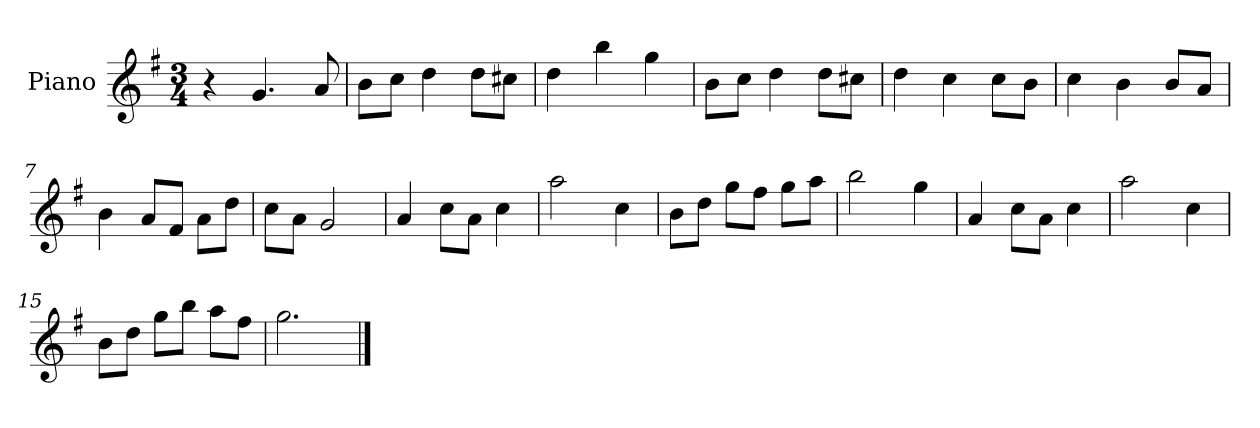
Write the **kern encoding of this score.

**kern
*part1
*staff1
*I"Piano
*I'P-no
*clefG2
*k[f#]
*M3/4
*MM179
=1
4r
4.g/
8a/
=2
8b\L
8cc\J
4dd\
8dd\L
8cc#X\J
=3
4dd\
4bb\
4gg\
=4
8b\L
8cc\J
4dd\
8dd\L
8cc#X\J
=5
4dd\
4cc\
8cc\L
8b\J
=6
4cc\
4b\
8b/L
8a/J
=7
4b\
8a/L
8f#/J
8a\L
8dd\J
=8
8cc\L
8a\J
2g/
!!LO:LB:g=z
=9
4a/
8cc\L
8a\J
4cc\
=10
2aa\
4cc\
=11
8b\L
8dd\J
8gg\L
8ff#\J
8gg\L
8aa\J
=12
2bb\
4gg\
=13
4a/
8cc\L
8a\J
4cc\
=14
2aa\
4cc\
=15
8b\L
8dd\J
8gg\L
8bb\J
8aa\L
8ff#\J
=16
2.gg\
==
*-
